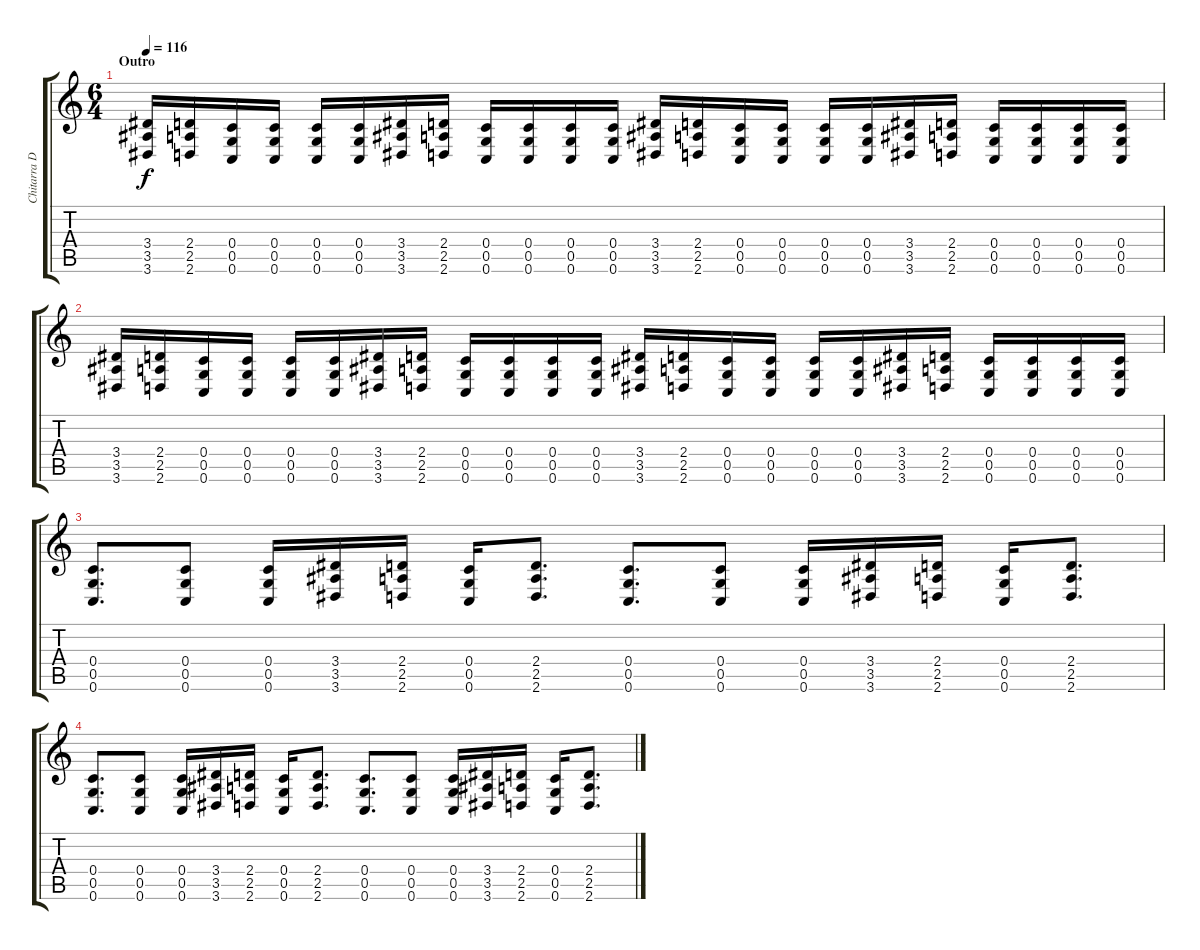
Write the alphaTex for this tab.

\track ("Chitarra Distorta" "Chitarra D") {instrument overdrivenguitar}
\staff {score tabs}
\tuning (D4 A3 F3 C3 G2 C2) {hide}
\ts (6 4)
\section ("" "Outro")
\tempo 116
\clef g2
\ks c
(3.4 3.5 3.6).16{dy f} (2.4 2.5 2.6).16 (0.4 0.5 0.6).16 (0.4 0.5 0.6).16 (0.4 0.5 0.6).16 (0.4 0.5 0.6).16 (3.4 3.5 3.6).16 (2.4 2.5 2.6).16 (0.4 0.5 0.6).16 (0.4 0.5 0.6).16 (0.4 0.5 0.6).16 (0.4 0.5 0.6).16 (3.4 3.5 3.6).16 (2.4 2.5 2.6).16 (0.4 0.5 0.6).16 (0.4 0.5 0.6).16 (0.4 0.5 0.6).16 (0.4 0.5 0.6).16 (3.4 3.5 3.6).16 (2.4 2.5 2.6).16 (0.4 0.5 0.6).16 (0.4 0.5 0.6).16 (0.4 0.5 0.6).16 (0.4 0.5 0.6).16 |
(3.4 3.5 3.6).16 (2.4 2.5 2.6).16 (0.4 0.5 0.6).16 (0.4 0.5 0.6).16 (0.4 0.5 0.6).16 (0.4 0.5 0.6).16 (3.4 3.5 3.6).16 (2.4 2.5 2.6).16 (0.4 0.5 0.6).16 (0.4 0.5 0.6).16 (0.4 0.5 0.6).16 (0.4 0.5 0.6).16 (3.4 3.5 3.6).16 (2.4 2.5 2.6).16 (0.4 0.5 0.6).16 (0.4 0.5 0.6).16 (0.4 0.5 0.6).16 (0.4 0.5 0.6).16 (3.4 3.5 3.6).16 (2.4 2.5 2.6).16 (0.4 0.5 0.6).16 (0.4 0.5 0.6).16 (0.4 0.5 0.6).16 (0.4 0.5 0.6).16 |
(0.4 0.5 0.6).8{d} (0.4 0.5 0.6).8 (0.4 0.5 0.6).16 (3.4 3.5 3.6).16 (2.4 2.5 2.6).16 (0.4 0.5 0.6).16 (2.4 2.5 2.6).8{d} (0.4 0.5 0.6).8{d} (0.4 0.5 0.6).8 (0.4 0.5 0.6).16 (3.4 3.5 3.6).16 (2.4 2.5 2.6).16 (0.4 0.5 0.6).16 (2.4 2.5 2.6).8{d} |
(0.4 0.5 0.6).8{d} (0.4 0.5 0.6).8 (0.4 0.5 0.6).16 (3.4 3.5 3.6).16 (2.4 2.5 2.6).16 (0.4 0.5 0.6).16 (2.4 2.5 2.6).8{d} (0.4 0.5 0.6).8{d} (0.4 0.5 0.6).8 (0.4 0.5 0.6).16 (3.4 3.5 3.6).16 (2.4 2.5 2.6).16 (0.4 0.5 0.6).16 (2.4 2.5 2.6).8{d}
